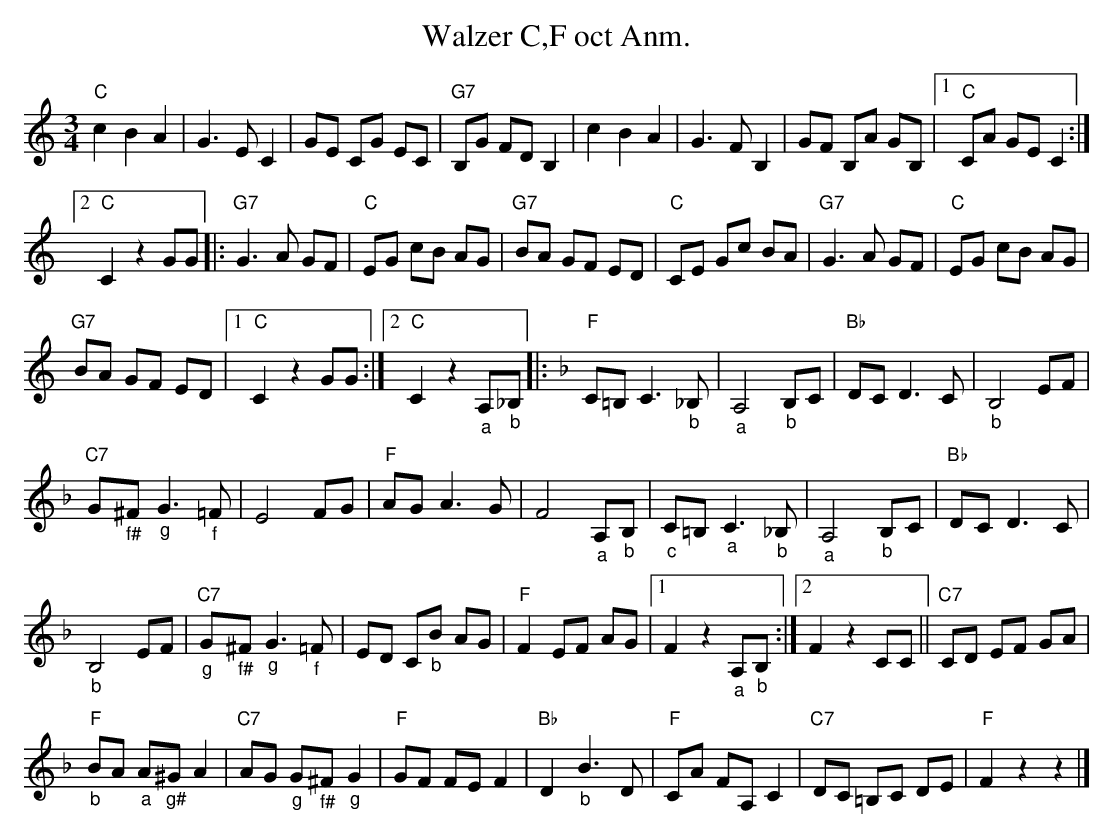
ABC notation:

X:1
T:Walzer C,F oct Anm.
M:3/4
L:1/8
K:Cmaj
"C"c2B2A2 | G3 E C2 | GE CG EC | "G7"B,G FD B,2 | c2B2A2 | G3 F B,2 | GF B,A GB, |1 "C"CA GE C2 :|2
"C"C2 z2 GG |: "G7"G3 A GF | "C"EG cB AG | "G7"BA GF ED | "C"CE Gc BA | "G7"G3 A GF | "C"EG cB AG |
"G7"BA GF ED |1 "C"C2 z2 GG :|2 "C"C2 z2 "_a"A,"_b"_B, |: [K:Fmaj] "F"C=B, C3 "_b"_B, | "_a"A,4 "_b"B,C | "Bb"DC D3 C | "_b"B,4 EF |
"C7"G"_f#"^F "_g"G3 "_f"=F | E4 FG | "F"AG A3 G | F4 "_a"A,"_b"B, | "_c"C=B, "_a"C3 "_b"_B, | "_a"A,4 "_b"B,C | "Bb"DC D3 C |
"_b"B,4 EF | "C7""_g"G"_f#"^F "_g"G3 "_f"=F | ED C"_b"B AG | "F"F2 EF AG |1 F2 z2 "_a"A,"_b"B, :|2 F2 z2 CC || "C7"CD EF GA |
"F""_b"BA "_a"A"_g#"^G A2 | "C7"AG "_g"G"_f#"^F "_g"G2 | "F"GF FE F2 | "Bb"D2 "_b"B3 D | "F"CA FA, C2 | "C7"DC =B,C DE | "F"F2 z2z2 |]
